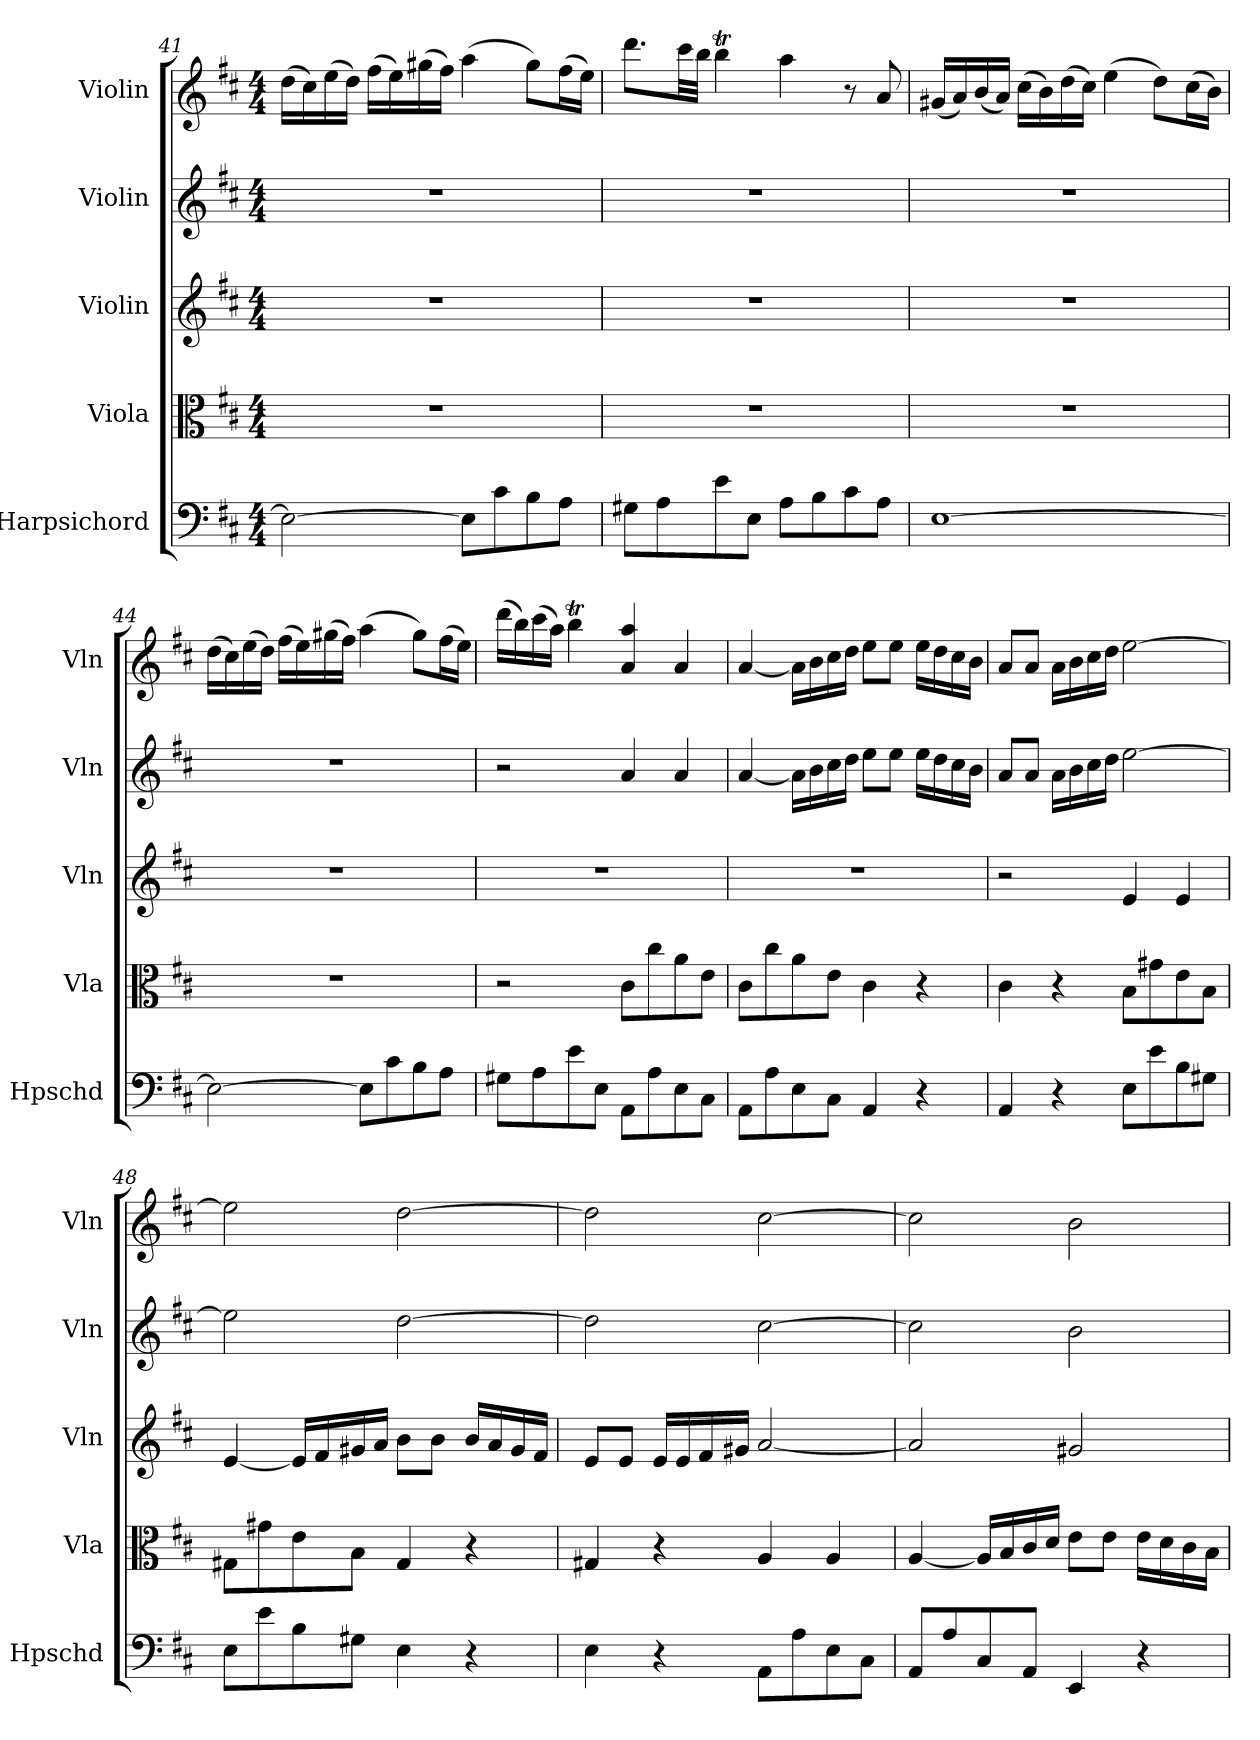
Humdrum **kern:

**kern	**kern	**kern	**kern	**kern
*part5	*part4	*part3	*part2	*part1
*staff5	*staff4	*staff3	*staff2	*staff1
*I"Harpsichord	*I"Viola	*I"Violin	*I"Violin	*I"Violin
*I'Hpschd	*I'Vla	*I'Vln	*I'Vln	*I'Vln
*clefF4	*clefC3	*clefG2	*clefG2	*clefG2
*k[f#c#]	*k[f#c#]	*k[f#c#]	*k[f#c#]	*k[f#c#]
*D:	*D:	*D:	*D:	*D:
*M4/4	*M4/4	*M4/4	*M4/4	*M4/4
=41	=41	=41	=41	=41
2E\_	1r	1r	1r	(16dd\LL
.	.	.	.	16cc#\)
.	.	.	.	(16ee\
.	.	.	.	16dd\JJ)
.	.	.	.	(16ff#\LL
.	.	.	.	16ee\)
.	.	.	.	(16gg#X\
.	.	.	.	16ff#\JJ)
8E\L]	.	.	.	(4aa\
8c#\	.	.	.	.
8B\	.	.	.	8gg#\L)
8A\J	.	.	.	(16ff#\L
.	.	.	.	16ee\JJ)
=42	=42	=42	=42	=42
8G#X\L	1r	1r	1r	8.ddd\L
8A\	.	.	.	.
.	.	.	.	32ccc#\LL
.	.	.	.	32bb\JJJ
8e\	.	.	.	4bbT\
8E\J	.	.	.	.
8A\L	.	.	.	4aa\
8B\	.	.	.	.
8c#\	.	.	.	8r
8A\J	.	.	.	8a/
=43	=43	=43	=43	=43
[1E\	1r	1r	1r	(16g#X/LL
.	.	.	.	16a/)
.	.	.	.	(16b/
.	.	.	.	16a/JJ)
.	.	.	.	(16cc#\LL
.	.	.	.	16b\)
.	.	.	.	(16dd\
.	.	.	.	16cc#\JJ)
.	.	.	.	(4ee\
.	.	.	.	8dd\L)
.	.	.	.	(16cc#\L
.	.	.	.	16b\JJ)
=44	=44	=44	=44	=44
2E\_	1r	1r	1r	(16dd\LL
.	.	.	.	16cc#\)
.	.	.	.	(16ee\
.	.	.	.	16dd\JJ)
.	.	.	.	(16ff#\LL
.	.	.	.	16ee\)
.	.	.	.	(16gg#X\
.	.	.	.	16ff#\JJ)
8E\L]	.	.	.	(4aa\
8c#\	.	.	.	.
8B\	.	.	.	8gg#\L)
8A\J	.	.	.	(16ff#\L
.	.	.	.	16ee\JJ)
=45	=45	=45	=45	=45
8G#X\L	2r	1r	2r	(16ddd\LL
.	.	.	.	16bb\)
8A\	.	.	.	(16ccc#\
.	.	.	.	16aa\JJ)
8e\	.	.	.	4bbT\
8E\J	.	.	.	.
8AA\L	8c#\L	.	4a/	4a/ 4aa/
8A\	8cc#\	.	.	.
8E\	8a\	.	4a/	4a/
8C#\J	8e\J	.	.	.
=46	=46	=46	=46	=46
8AA\L	8c#\L	1r	[4a/	[4a/
8A\	8cc#\	.	.	.
8E\	8a\	.	16a\LL]	16a\LL]
.	.	.	16b\	16b\
8C#\J	8e\J	.	16cc#\	16cc#\
.	.	.	16dd\JJ	16dd\JJ
4AA/	4c#\	.	8ee\L	8ee\L
.	.	.	8ee\J	8ee\J
4r	4r	.	16ee\LL	16ee\LL
.	.	.	16dd\	16dd\
.	.	.	16cc#\	16cc#\
.	.	.	16b\JJ	16b\JJ
=47	=47	=47	=47	=47
4AA/	4c#\	2r	8a/L	8a/L
.	.	.	8a/J	8a/J
4r	4r	.	16a\LL	16a\LL
.	.	.	16b\	16b\
.	.	.	16cc#\	16cc#\
.	.	.	16dd\JJ	16dd\JJ
8E\L	8B\L	4e/	[2ee\	[2ee\
8e\	8g#X\	.	.	.
8B\	8e\	4e/	.	.
8G#X\J	8B\J	.	.	.
=48	=48	=48	=48	=48
8E\L	8G#X\L	[4e/	2ee\]	2ee\]
8e\	8g#X\	.	.	.
8B\	8e\	16e/LL]	.	.
.	.	16f#/	.	.
8G#X\J	8B\J	16g#X/	.	.
.	.	16a/JJ	.	.
4E\	4G#/	8b\L	[2dd\	[2dd\
.	.	8b\J	.	.
4r	4r	16b/LL	.	.
.	.	16a/	.	.
.	.	16g#/	.	.
.	.	16f#/JJ	.	.
=49	=49	=49	=49	=49
4E\	4G#X/	8e/L	2dd\]	2dd\]
.	.	8e/J	.	.
4r	4r	16e/LL	.	.
.	.	16e/	.	.
.	.	16f#/	.	.
.	.	16g#X/JJ	.	.
8AA\L	4A/	[2a/	[2cc#\	[2cc#\
8A\	.	.	.	.
8E\	4A/	.	.	.
8C#\J	.	.	.	.
=50	=50	=50	=50	=50
8AA/L	[4A/	2a/]	2cc#\]	2cc#\]
8A/	.	.	.	.
8C#/	16A/LL]	.	.	.
.	16B/	.	.	.
8AA/J	16c#/	.	.	.
.	16d/JJ	.	.	.
4EE/	8e\L	2g#X/	2b\	2b\
.	8e\J	.	.	.
4r	16e\LL	.	.	.
.	16d\	.	.	.
.	16c#\	.	.	.
.	16B\JJ	.	.	.
=	=	=	=	=
*-	*-	*-	*-	*-
